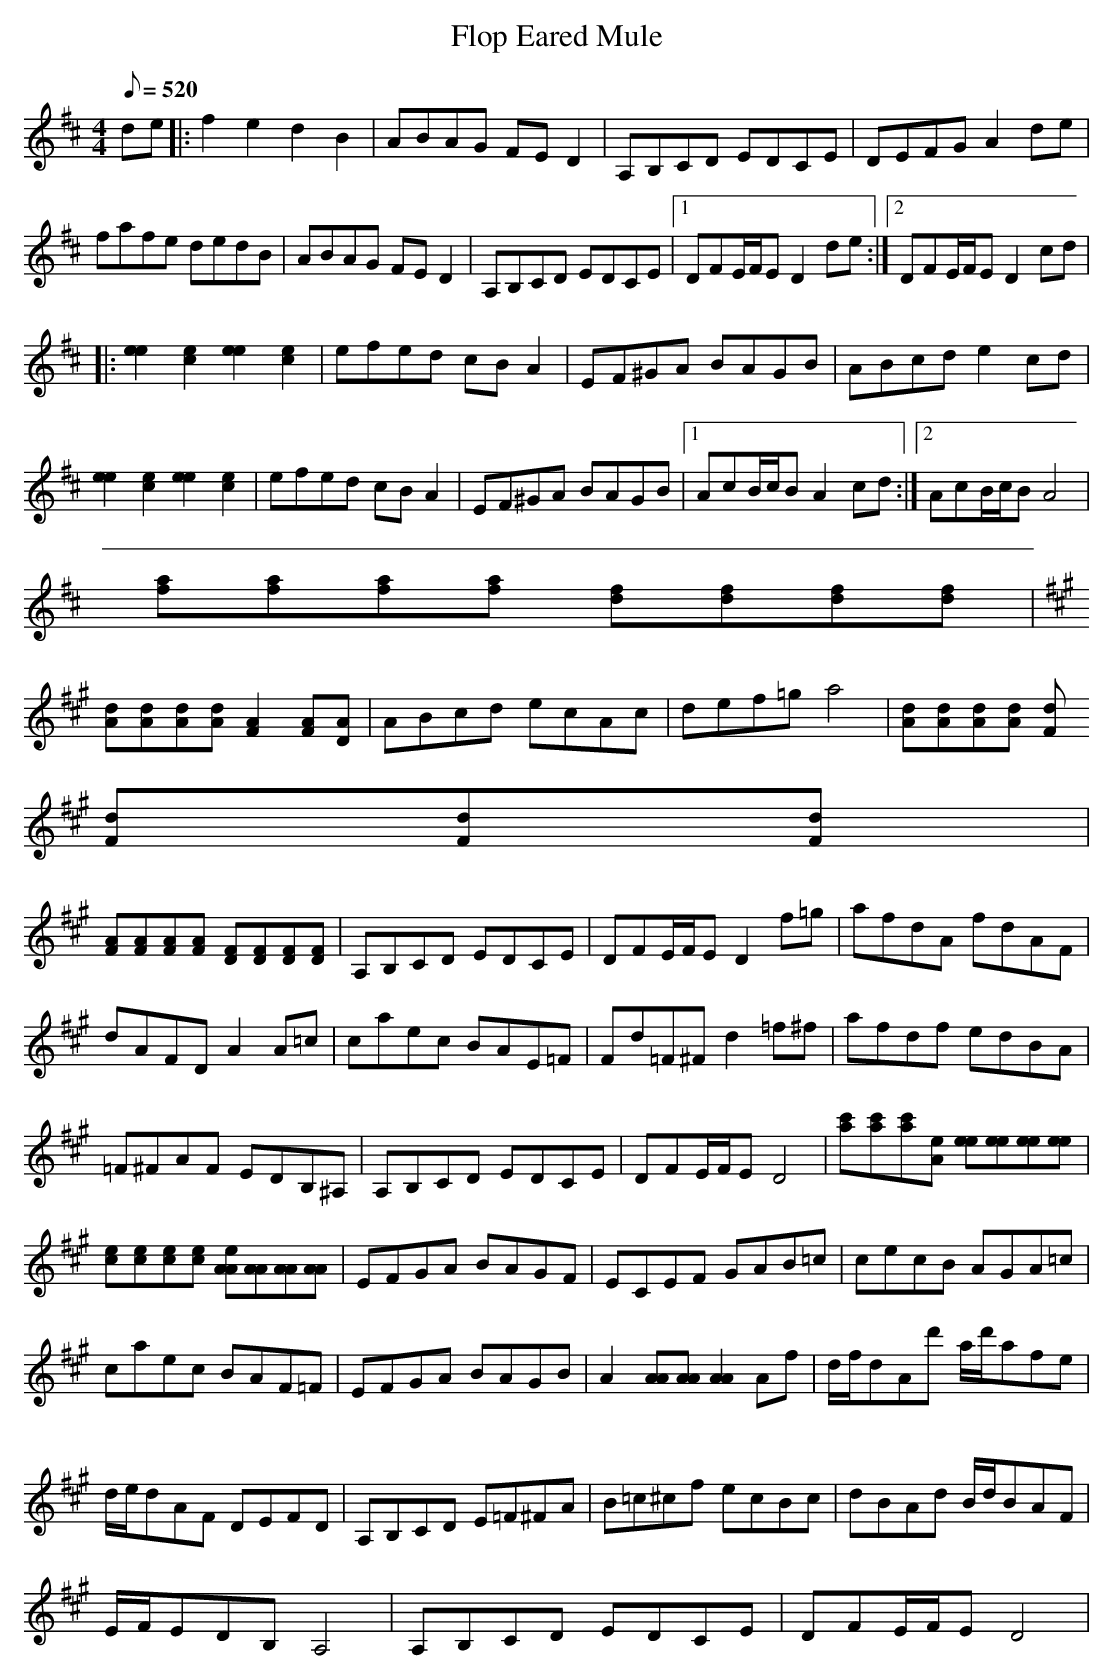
X:1
T:Flop Eared Mule
M:4/4
L:1/8
Q:1/8=520
K:D
de|:f2e2 d2B2|ABAG FED2|A,B,CD EDCE|DEFG A2de|
fafe dedB|ABAG FED2|A,B,CD EDCE|1 DFE/F/E D2de:|2 DFE/F/E D2cd |
|:[e2e2][e2c2] [e2e2][e2c2]|efed cBA2|EF^GA BAGB|ABcd e2cd|
[e2e2][e2c2] [e2e2][e2c2]|efed cBA2|EF^GA BAGB|1 AcB/c/B A2cd:|2 AcB/c/B A4|
[af][af][af][af] [fd][fd][fd][fd]|
K:A
[dA][dA][dA][dA] [A2F2][AF][AD]|ABcd ecAc|def=g a4|[dA][dA][dA][dA] [dF]
[dF][dF][dF]|
[AF][AF][AF][AF] [FD][FD][FD][FD]|A,B,CD EDCE|DFE/F/E D2f=g|afdA fdAF|
dAFD A2A=c|caec BAE=F|Fd=F^F d2=f^f|afdf edBA|
=F^FAF EDB,^A,|A,B,CD EDCE|DFE/F/E D4|[c'a][c'a][c'a][eA] [ee][ee][ee][ee]|
[ec][ec][ec][ec] [eAA][AA][AA][AA]|EFGA BAGF|ECEF GAB=c|cecB AGA=c|
caec BAF=F|EFGA BAGB|A2[AA][AA] [A2A2]Af|d/f/dAd' a/d'/afe|
d/e/dAF DEFD|A,B,CD E=F^FA|B=c^cf ecBc|dBAd B/d/BAF|
E/F/EDB, A,4|A,B,CD EDCE|DFE/F/E D4|
